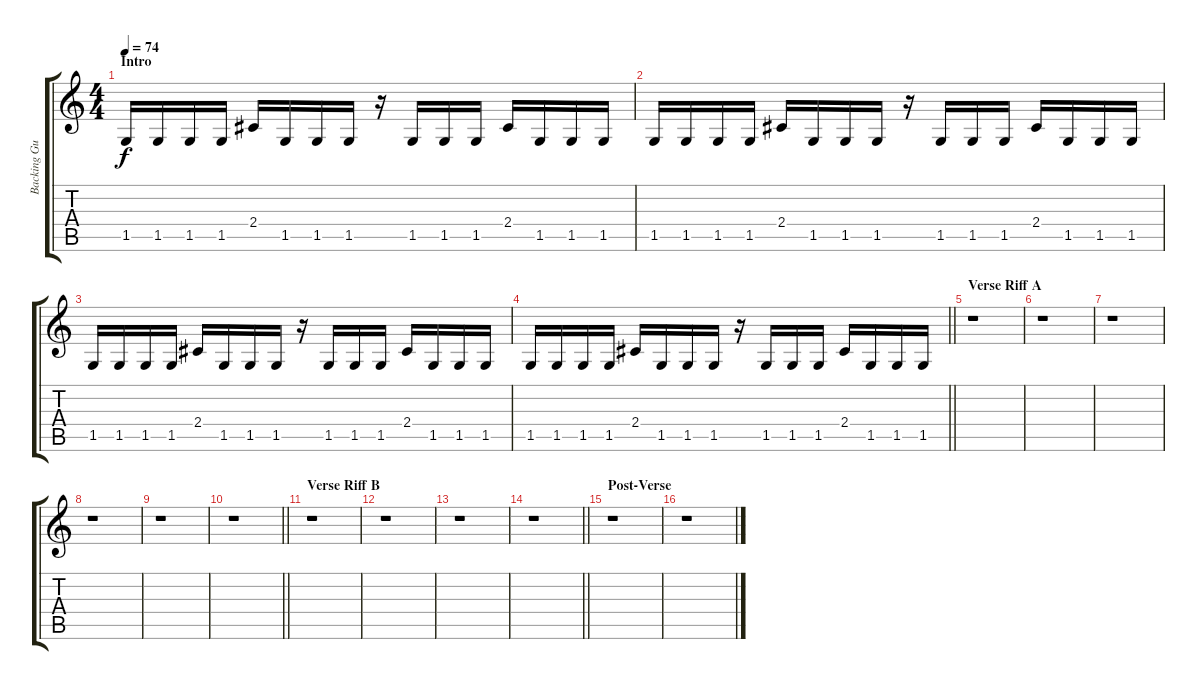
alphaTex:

\track ("Backing Guitar" "Backing Gu") {instrument overdrivenguitar}
\staff {score tabs}
\tuning (Db4 Ab3 E3 B2 Gb2 B1) {hide}
\ts (4 4)
\section ("" "Intro")
\tempo 74
\clef g2
\ks c
1.5.16{dy f instrument overdrivenguitar} 1.5.16 1.5.16 1.5.16 2.4.16 1.5.16 1.5.16 1.5.16 r.16 1.5.16 1.5.16 1.5.16 2.4.16 1.5.16 1.5.16 1.5.16 |
1.5.16 1.5.16 1.5.16 1.5.16 2.4.16 1.5.16 1.5.16 1.5.16 r.16 1.5.16 1.5.16 1.5.16 2.4.16 1.5.16 1.5.16 1.5.16 |
1.5.16 1.5.16 1.5.16 1.5.16 2.4.16 1.5.16 1.5.16 1.5.16 r.16 1.5.16 1.5.16 1.5.16 2.4.16 1.5.16 1.5.16 1.5.16 |
\barLineRight lightlight
1.5.16 1.5.16 1.5.16 1.5.16 2.4.16 1.5.16 1.5.16 1.5.16 r.16 1.5.16 1.5.16 1.5.16 2.4.16 1.5.16 1.5.16 1.5.16 |
\section ("" "Verse Riff A")
r.1 |
r.1 |
r.1 |
r.1 |
r.1 |
\barLineRight lightlight
r.1 |
\section ("" "Verse Riff B")
r.1 |
r.1 |
r.1 |
\barLineRight lightlight
r.1 |
\section ("" "Post-Verse")
r.1 |
r.1
